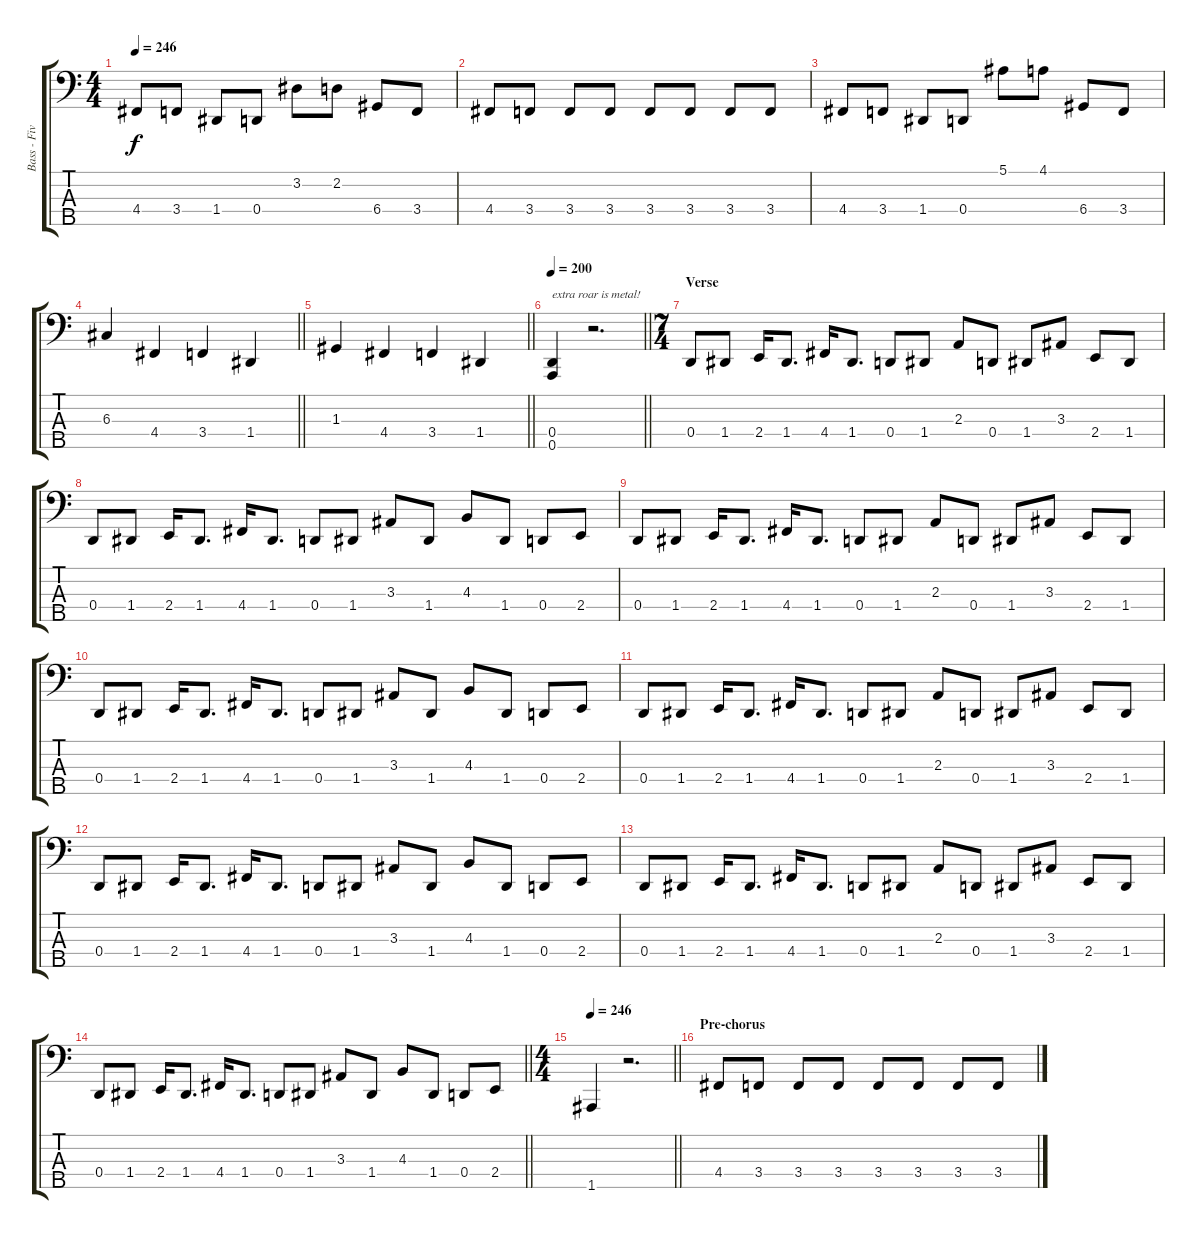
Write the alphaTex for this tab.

\track ("Bass - Five String" "Bass - Fiv") {instrument electricbassfinger}
\staff {score tabs}
\tuning (F2 C2 G1 D1 A0) {hide}
\ts (4 4)
\tempo 246
\clef f4
\ks c
4.4.8{dy f} 3.4.8 1.4.8 0.4.8 3.2.8 2.2.8 6.4.8 3.4.8 |
4.4.8 3.4.8 3.4.8 3.4.8 3.4.8 3.4.8 3.4.8 3.4.8 |
4.4.8 3.4.8 1.4.8 0.4.8 5.1.8 4.1.8 6.4.8 3.4.8 |
\barLineRight lightlight
6.3.4 4.4.4 3.4.4 1.4.4 |
\barLineRight lightlight
1.3.4 4.4.4 3.4.4 1.4.4 |
\section ("" "")
\tempo 200
\barLineRight lightlight
(0.4 0.5).4{txt "extra roar is metal!"} r.2{d} |
\ts (7 4)
\section ("" "Verse")
0.4.8 1.4.8 2.4.16 1.4.8{d} 4.4.16 1.4.8{d} 0.4.8 1.4.8 2.3.8 0.4.8 1.4.8 3.3.8 2.4.8 1.4.8 |
0.4.8 1.4.8 2.4.16 1.4.8{d} 4.4.16 1.4.8{d} 0.4.8 1.4.8 3.3.8 1.4.8 4.3.8 1.4.8 0.4.8 2.4.8 |
0.4.8 1.4.8 2.4.16 1.4.8{d} 4.4.16 1.4.8{d} 0.4.8 1.4.8 2.3.8 0.4.8 1.4.8 3.3.8 2.4.8 1.4.8 |
0.4.8 1.4.8 2.4.16 1.4.8{d} 4.4.16 1.4.8{d} 0.4.8 1.4.8 3.3.8 1.4.8 4.3.8 1.4.8 0.4.8 2.4.8 |
0.4.8 1.4.8 2.4.16 1.4.8{d} 4.4.16 1.4.8{d} 0.4.8 1.4.8 2.3.8 0.4.8 1.4.8 3.3.8 2.4.8 1.4.8 |
0.4.8 1.4.8 2.4.16 1.4.8{d} 4.4.16 1.4.8{d} 0.4.8 1.4.8 3.3.8 1.4.8 4.3.8 1.4.8 0.4.8 2.4.8 |
0.4.8 1.4.8 2.4.16 1.4.8{d} 4.4.16 1.4.8{d} 0.4.8 1.4.8 2.3.8 0.4.8 1.4.8 3.3.8 2.4.8 1.4.8 |
\barLineRight lightlight
0.4.8 1.4.8 2.4.16 1.4.8{d} 4.4.16 1.4.8{d} 0.4.8 1.4.8 3.3.8 1.4.8 4.3.8 1.4.8 0.4.8 2.4.8 |
\ts (4 4)
\section ("" "")
\tempo 246
\barLineRight lightlight
1.5.4 r.2{d} |
\section ("" "Pre-chorus")
4.4.8 3.4.8 3.4.8 3.4.8 3.4.8 3.4.8 3.4.8 3.4.8
